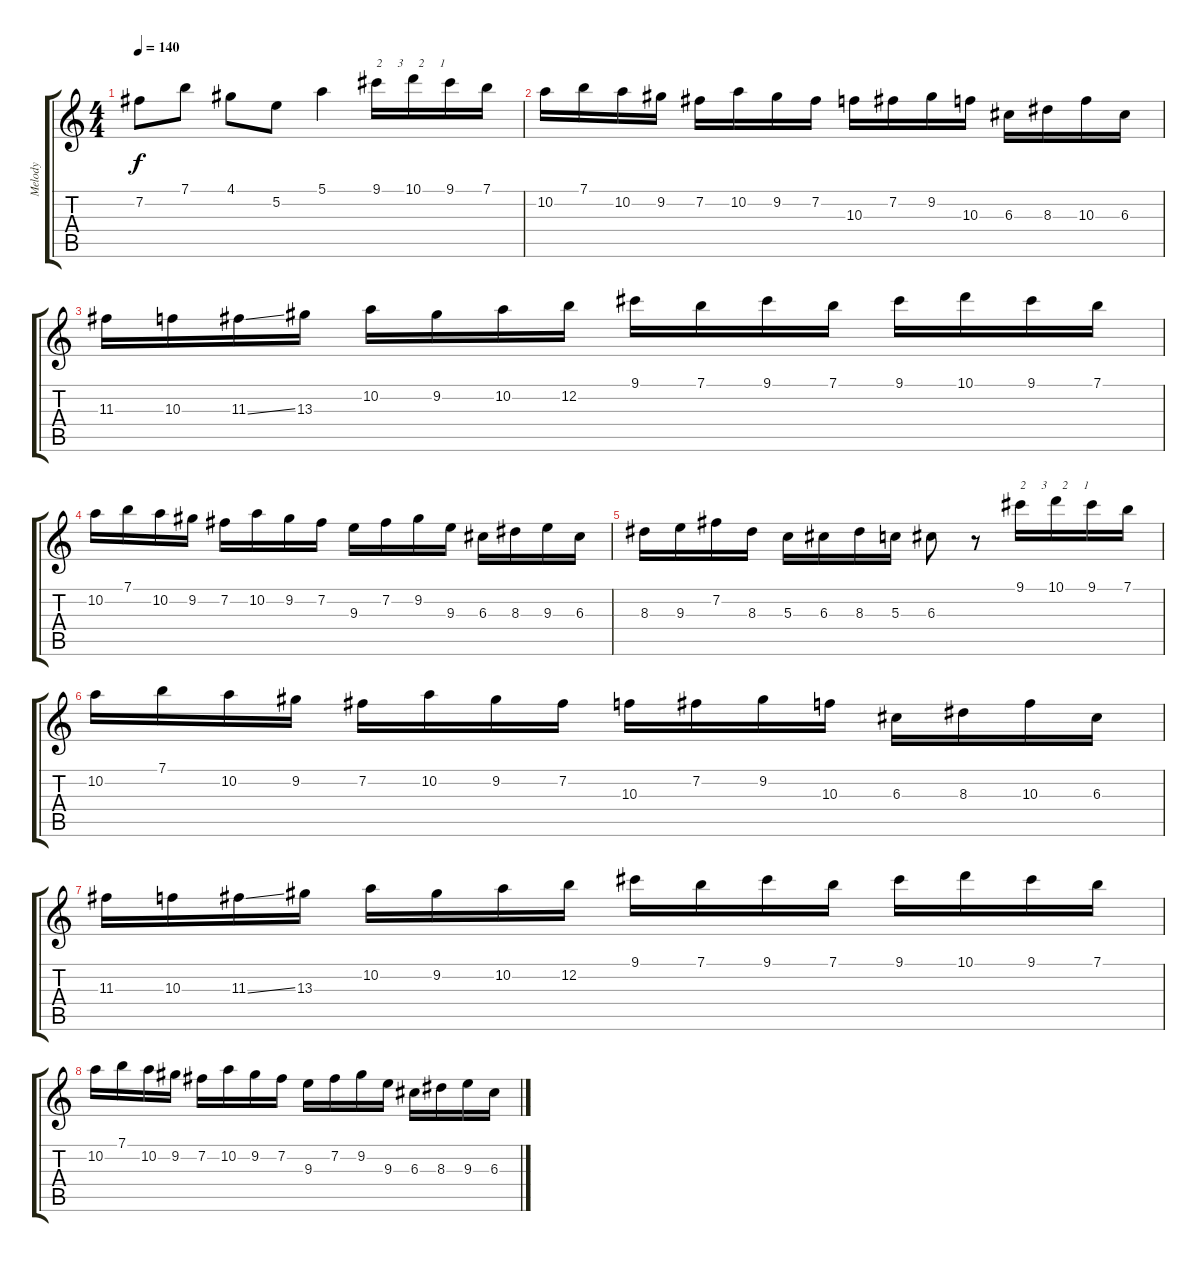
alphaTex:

\track ("Melody" "Melody") {instrument distortionguitar}
\staff {score tabs}
\tuning (E4 B3 G3 D3 A2 E2) {hide}
\ts (4 4)
\section ("" "")
\tempo 140
\clef g2
\ks c
7.2.8{dy f} 7.1.8 4.1.8 5.2.8 5.1.4 9.1.16{txt "2     3     2     1"} 10.1.16 9.1.16 7.1.16 |
10.2.16{txt ""} 7.1.16 10.2.16 9.2.16 7.2.16 10.2.16 9.2.16 7.2.16 10.3.16{txt ""} 7.2.16 9.2.16 10.3.16 6.3.16 8.3.16 10.3.16 6.3.16 |
11.3.16{txt ""} 10.3.16 11.3{ss}.16 13.3.16 10.2.16 9.2.16 10.2.16 12.2.16 9.1.16{txt ""} 7.1.16 9.1.16 7.1.16 9.1.16 10.1.16 9.1.16 7.1.16 |
10.2.16{txt ""} 7.1.16 10.2.16 9.2.16 7.2.16 10.2.16 9.2.16 7.2.16 9.3.16{txt ""} 7.2.16 9.2.16 9.3.16 6.3.16 8.3.16 9.3.16 6.3.16 |
8.3.16 9.3.16 7.2.16 8.3.16 5.3.16 6.3.16 8.3.16 5.3.16 6.3.8 r.8 9.1.16{txt "2     3     2     1"} 10.1.16 9.1.16 7.1.16 |
10.2.16{txt ""} 7.1.16 10.2.16 9.2.16 7.2.16 10.2.16 9.2.16 7.2.16 10.3.16{txt ""} 7.2.16 9.2.16 10.3.16 6.3.16 8.3.16 10.3.16 6.3.16 |
11.3.16{txt ""} 10.3.16 11.3{ss}.16 13.3.16 10.2.16 9.2.16 10.2.16 12.2.16 9.1.16{txt ""} 7.1.16 9.1.16 7.1.16 9.1.16 10.1.16 9.1.16 7.1.16 |
10.2.16 7.1.16 10.2.16 9.2.16 7.2.16 10.2.16 9.2.16 7.2.16 9.3.16{txt ""} 7.2.16 9.2.16 9.3.16 6.3.16 8.3.16 9.3.16 6.3.16
